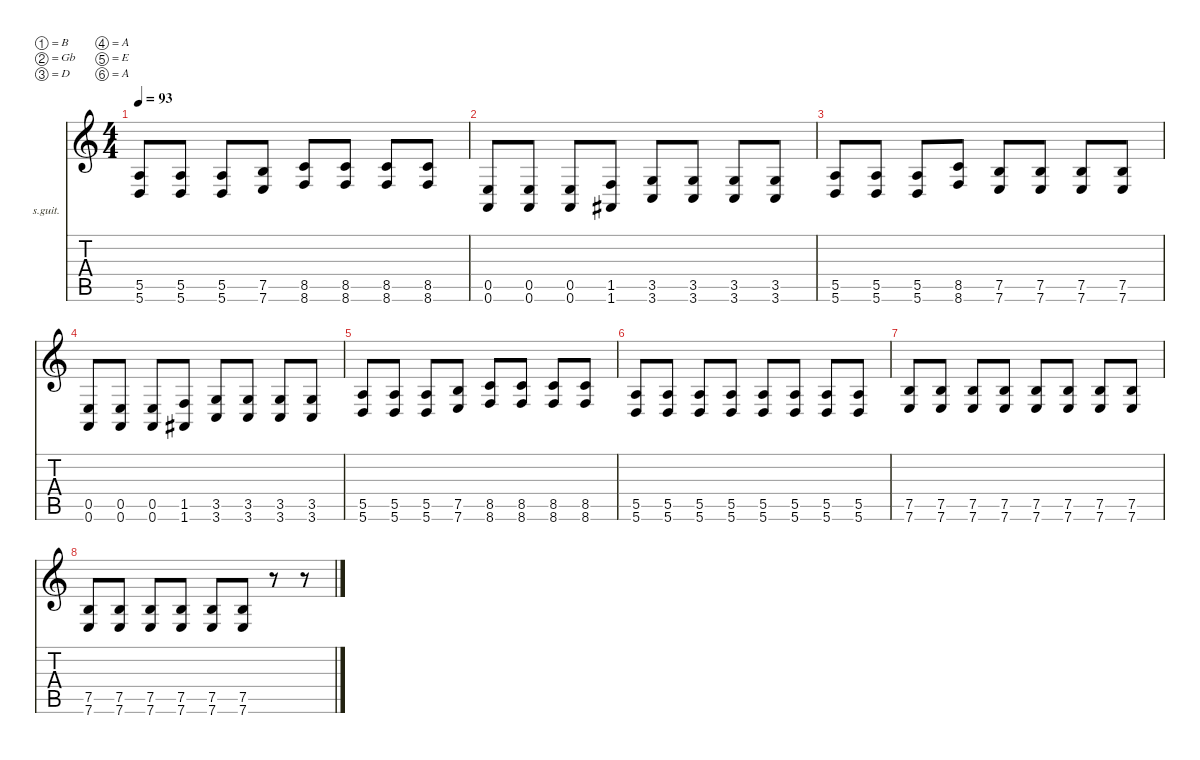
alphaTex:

\defaultSystemsLayout 4
\hideDynamics
\bracketExtendMode nobrackets
\firstSystemTrackNameOrientation horizontal
\otherSystemsTrackNameOrientation horizontal
\track ("Lead Guitar" "s.guit.") {solo instrument acousticguitarsteel}
\staff {score tabs}
\tuning (B3 Gb3 D3 A2 E2 A1)
\ts (4 4)
\scale
1.09524
\tempo 93
\accidentals auto
\clef g2
\ottava regular
\simile none
\ks c
(5.5 5.6).8{dy f beam Up} (5.5 5.6).8{beam Up} (5.5 5.6).8{beam Up} (7.5 7.6).8{beam Up} (8.5 8.6).8{beam Up} (8.5 8.6).8{beam Up} (8.5 8.6).8{beam Up} (8.5 8.6).8{beam Up} |
\scale
0.968253 (0.5 0.6).8{beam Up} (0.5 0.6).8{beam Up} (0.5 0.6).8{beam Up} (1.5 1.6{acc #}).8{beam Up} (3.5 3.6).8{beam Up} (3.5 3.6).8{beam Up} (3.5 3.6).8{beam Up} (3.5 3.6).8{beam Up} |
\scale
0.968253 (5.5 5.6).8{beam Up} (5.5 5.6).8{beam Up} (5.5 5.6).8{beam Up} (8.5 8.6).8{beam Up} (7.5 7.6).8{beam Up} (7.5 7.6).8{beam Up} (7.5 7.6).8{beam Up} (7.5 7.6).8{beam Up} |
\scale
0.968253 (0.5 0.6).8{beam Up} (0.5 0.6).8{beam Up} (0.5 0.6).8{beam Up} (1.5 1.6{acc #}).8{beam Up} (3.5 3.6).8{beam Up} (3.5 3.6).8{beam Up} (3.5 3.6).8{beam Up} (3.5 3.6).8{beam Up} |
\scale
1.09524 (5.5 5.6).8{beam Up} (5.5 5.6).8{beam Up} (5.5 5.6).8{beam Up} (7.5 7.6).8{beam Up} (8.5 8.6).8{beam Up} (8.5 8.6).8{beam Up} (8.5 8.6).8{beam Up} (8.5 8.6).8{beam Up} |
\scale
0.968253 (5.5 5.6).8{beam Up} (5.5 5.6).8{beam Up} (5.5 5.6).8{beam Up} (5.5 5.6).8{beam Up} (5.5 5.6).8{beam Up} (5.5 5.6).8{beam Up} (5.5 5.6).8{beam Up} (5.5 5.6).8{beam Up} |
\scale
0.968253 (7.5 7.6).8{beam Up} (7.5 7.6).8{beam Up} (7.5 7.6).8{beam Up} (7.5 7.6).8{beam Up} (7.5 7.6).8{beam Up} (7.5 7.6).8{beam Up} (7.5 7.6).8{beam Up} (7.5 7.6).8{beam Up} |
\scale
0.968253 (7.5 7.6).8{beam Up} (7.5 7.6).8{beam Up} (7.5 7.6).8{beam Up} (7.5 7.6).8{beam Up} (7.5 7.6).8{beam Up} (7.5 7.6).8{beam Up} r.8{beam Up} r.8{beam Up}
